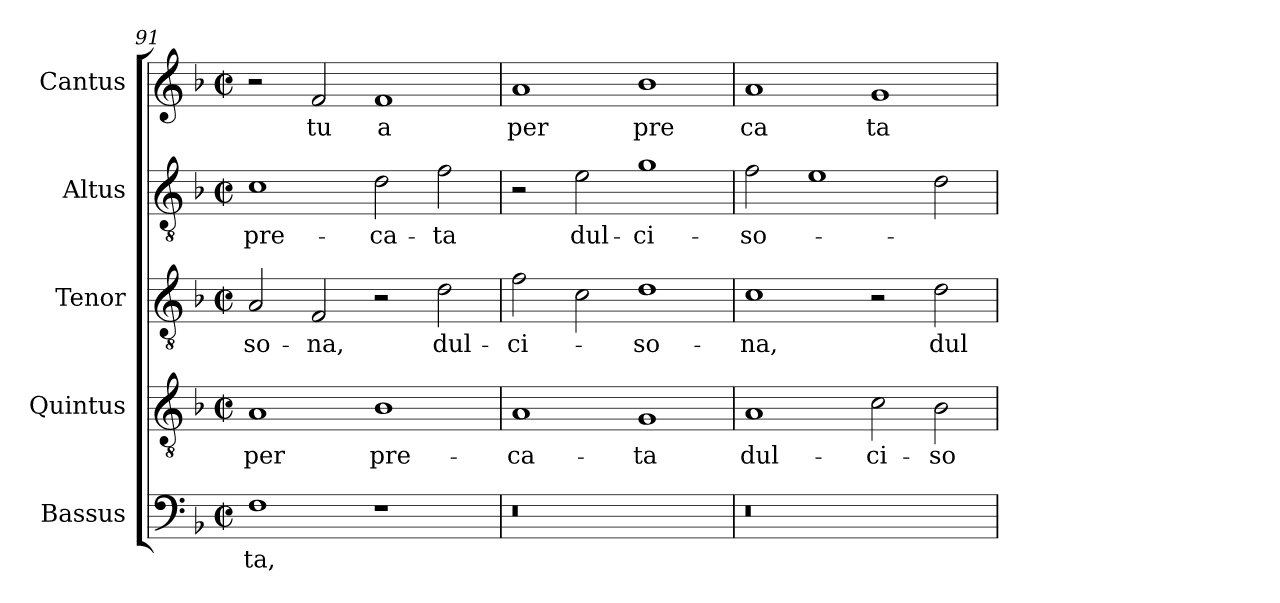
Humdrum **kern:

**kern	**text	**kern	**text	**kern	**text	**kern	**text	**kern	**text
*part5	*part5	*part4	*part4	*part3	*part3	*part2	*part2	*part1	*part1
*staff5	*staff5	*staff4	*staff4	*staff3	*staff3	*staff2	*staff2	*staff1	*staff1
*I"Bassus	*	*I"Quintus	*	*I"Tenor	*	*I"Altus	*	*I"Cantus	*
*clefF4	*	*clefGv2	*	*clefGv2	*	*clefGv2	*	*clefG2	*
*k[b-]	*	*k[b-]	*	*k[b-]	*	*k[b-]	*	*k[b-]	*
*F:	*	*F:	*	*F:	*	*F:	*	*F:	*
*M2/2	*	*M2/2	*	*M2/2	*	*M2/2	*	*M2/2	*
*met(c|)	*	*met(c|)	*	*met(c|)	*	*met(c|)	*	*met(c|)	*
=91	=91	=91	=91	=91	=91	=91	=91	=91	=91
!	!LO:LY:b:cj	!	!LO:LY:b:cj	!	!LO:LY:b:cj	!	!LO:LY:b:cj	!	!
1F	ta,	1A	per	2A/	-so-	1c	pre-	2r	.
!	!	!	!	!	!LO:LY:b:cj	!	!	!	!LO:LY:b:cj
.	.	.	.	2F/	-na,	.	.	2f/	tu
!	!	!	!LO:LY:b:cj	!	!	!	!LO:LY:b:cj	!	!LO:LY:b:cj
1r	.	1B-	pre-	2r	.	2d\	-ca-	1f	a
!	!	!	!	!	!LO:LY:b:cj	!	!LO:LY:b:cj	!	!
.	.	.	.	2d\	dul-	2f\	-ta	.	.
=92	=92	=92	=92	=92	=92	=92	=92	=92	=92
!	!	!	!LO:LY:b:cj	!	!LO:LY:b:cj	!	!	!	!LO:LY:b:cj
0r	.	1A	-ca-	2f\	-ci-	2r	.	1a	per
!	!	!	!	!	!	!	!LO:LY:b:cj	!	!
.	.	.	.	2c\	.	2e\	dul-	.	.
!	!	!	!LO:LY:b:cj	!	!LO:LY:b:cj	!	!LO:LY:b:cj	!	!LO:LY:b:cj
.	.	1G	-ta	1d	-so-	1g	-ci-	1b-	pre
=93	=93	=93	=93	=93	=93	=93	=93	=93	=93
!	!	!	!LO:LY:b:cj	!	!LO:LY:b:cj	!	!LO:LY:b:cj	!	!LO:LY:b:cj
0r	.	1A	dul-	1c	-na,	2f\	-so-	1a	ca
.	.	.	.	.	.	1e	.	.	.
!	!	!	!LO:LY:b:cj	!	!	!	!	!	!LO:LY:b:cj
.	.	2c\	-ci-	2r	.	.	.	1g	ta
!	!	!	!LO:LY:b:cj	!	!LO:LY:b:cj	!	!	!	!
.	.	2B-\	-so-	2d\	dul-	2d\	.	.	.
=	=	=	=	=	=	=	=	=	=
*-	*-	*-	*-	*-	*-	*-	*-	*-	*-
